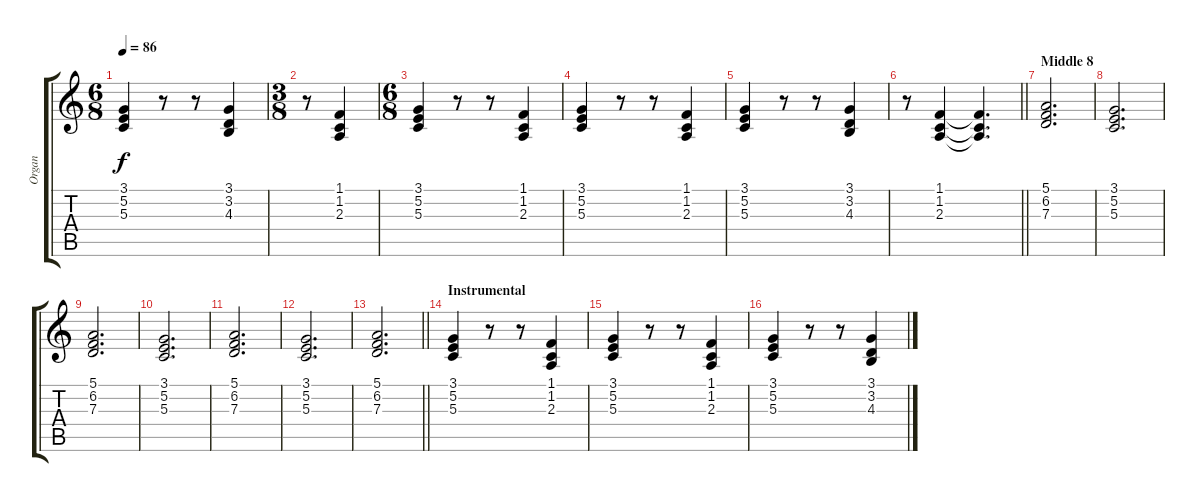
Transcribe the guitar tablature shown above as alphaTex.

\track ("Organ" "Organ") {instrument percussiveorgan}
\staff {score tabs}
\tuning (E4 B3 G3 D3 A2 E2) {hide}
\ts (6 8)
\tempo 86
\clef g2
\ks c
(3.1 5.2 5.3).4{dy f} r.8 r.8 (3.1 3.2 4.3).4 |
\ts (3 8)
r.8 (1.1 1.2 2.3).4 |
\ts (6 8)
(3.1 5.2 5.3).4 r.8 r.8 (1.1 1.2 2.3).4 |
(3.1 5.2 5.3).4 r.8 r.8 (1.1 1.2 2.3).4 |
(3.1 5.2 5.3).4 r.8 r.8 (3.1 3.2 4.3).4 |
\barLineRight lightlight
r.8 (1.1 1.2 2.3).4 (1.1{t} 1.2{t} 2.3{t}).4{d} |
\section ("" "Middle 8")
(5.1 6.2 7.3).2{d} |
(3.1 5.2 5.3).2{d} |
(5.1 6.2 7.3).2{d} |
(3.1 5.2 5.3).2{d} |
(5.1 6.2 7.3).2{d} |
(3.1 5.2 5.3).2{d} |
\barLineRight lightlight
(5.1 6.2 7.3).2{d} |
\section ("" "Instrumental")
(3.1 5.2 5.3).4 r.8 r.8 (1.1 1.2 2.3).4 |
(3.1 5.2 5.3).4 r.8 r.8 (1.1 1.2 2.3).4 |
(3.1 5.2 5.3).4 r.8 r.8 (3.1 3.2 4.3).4
